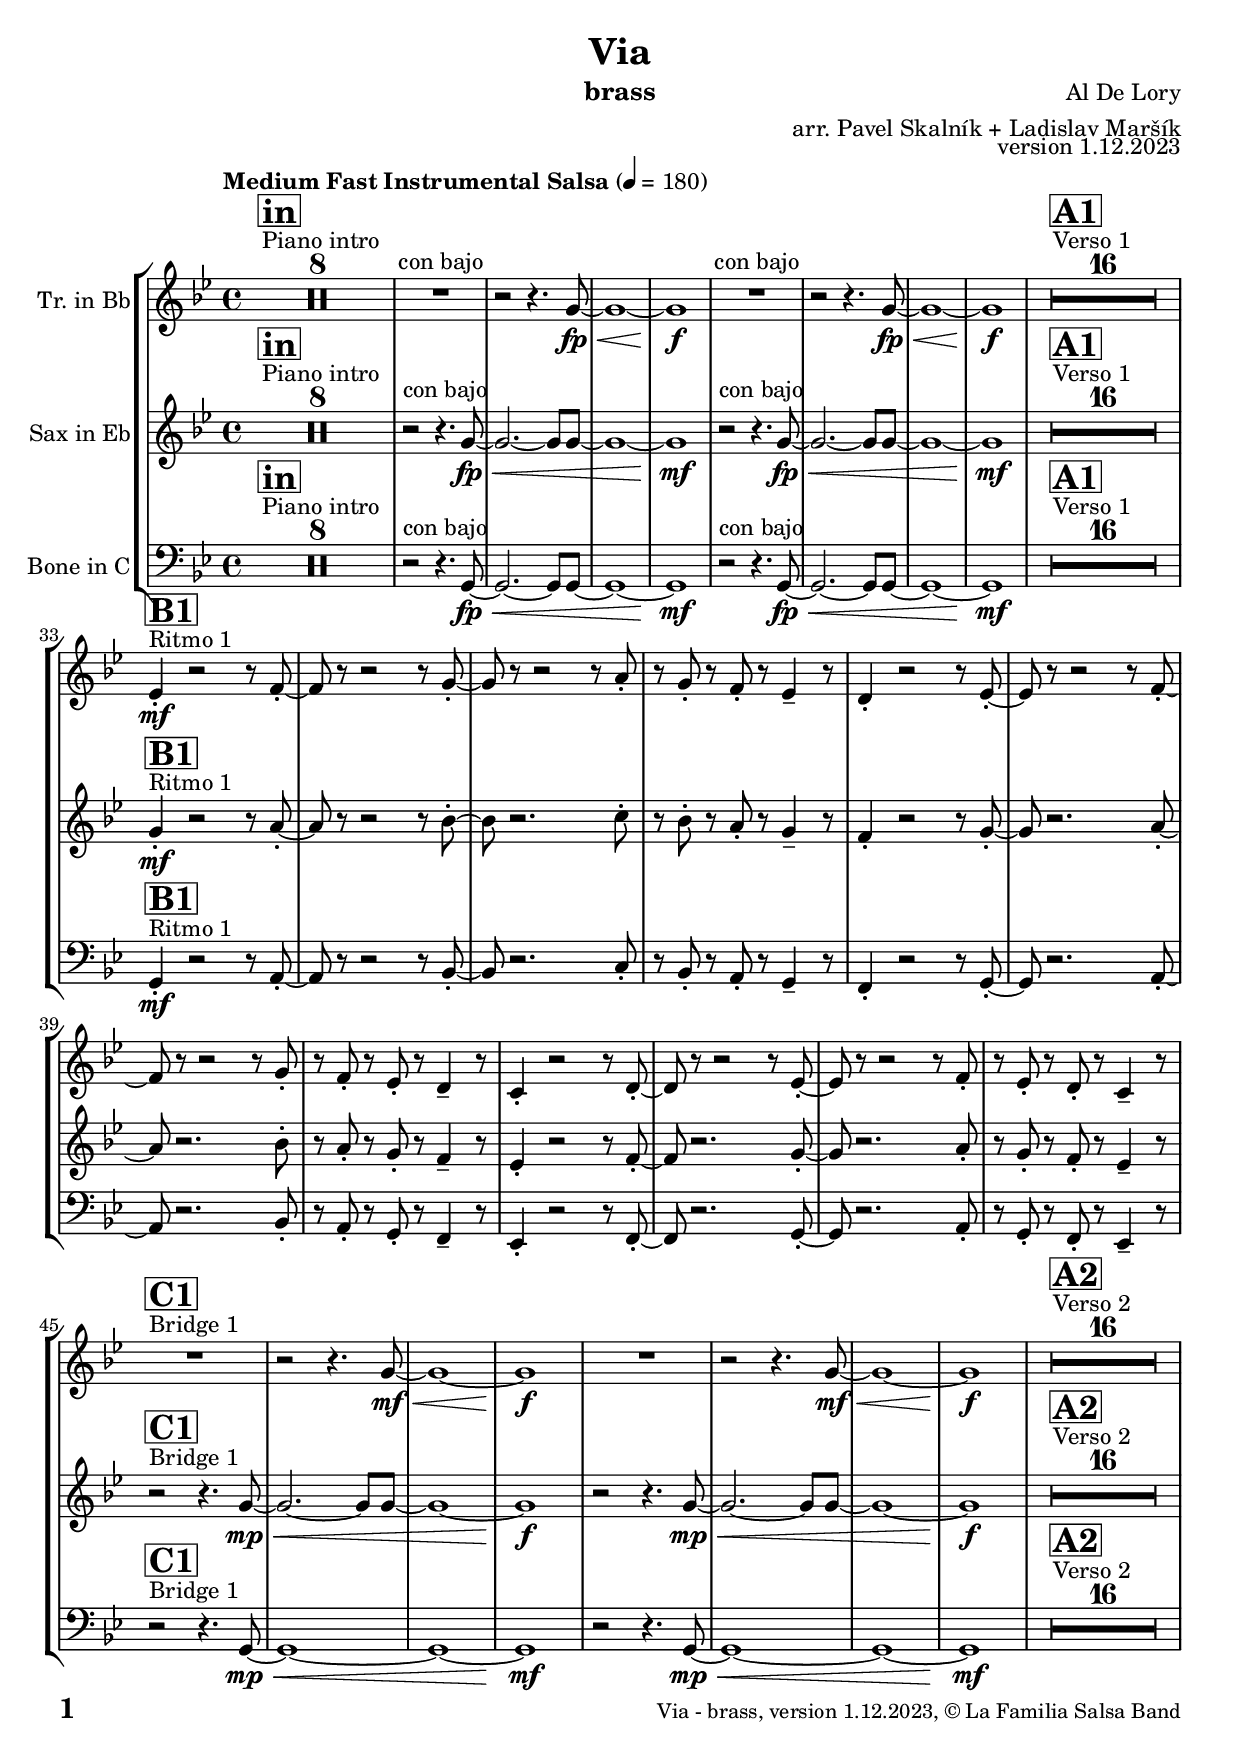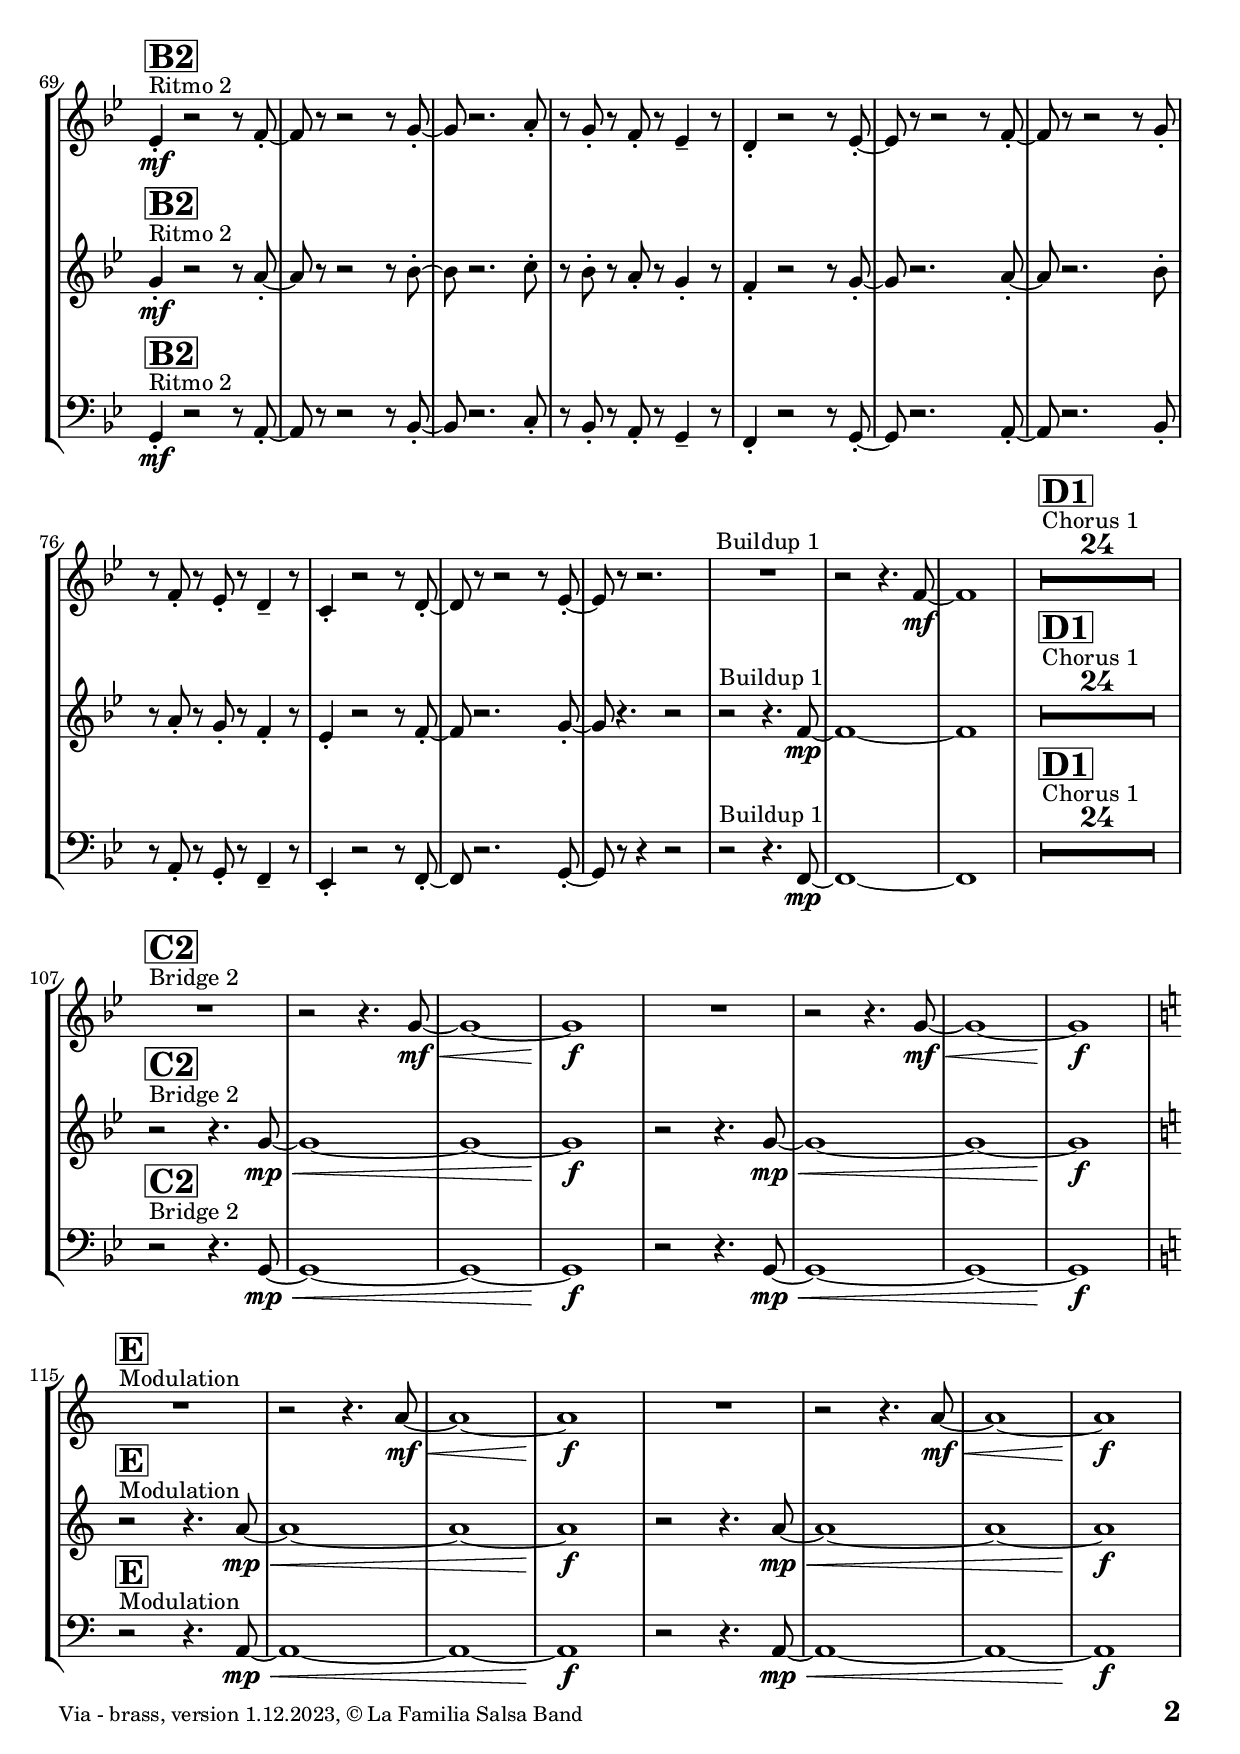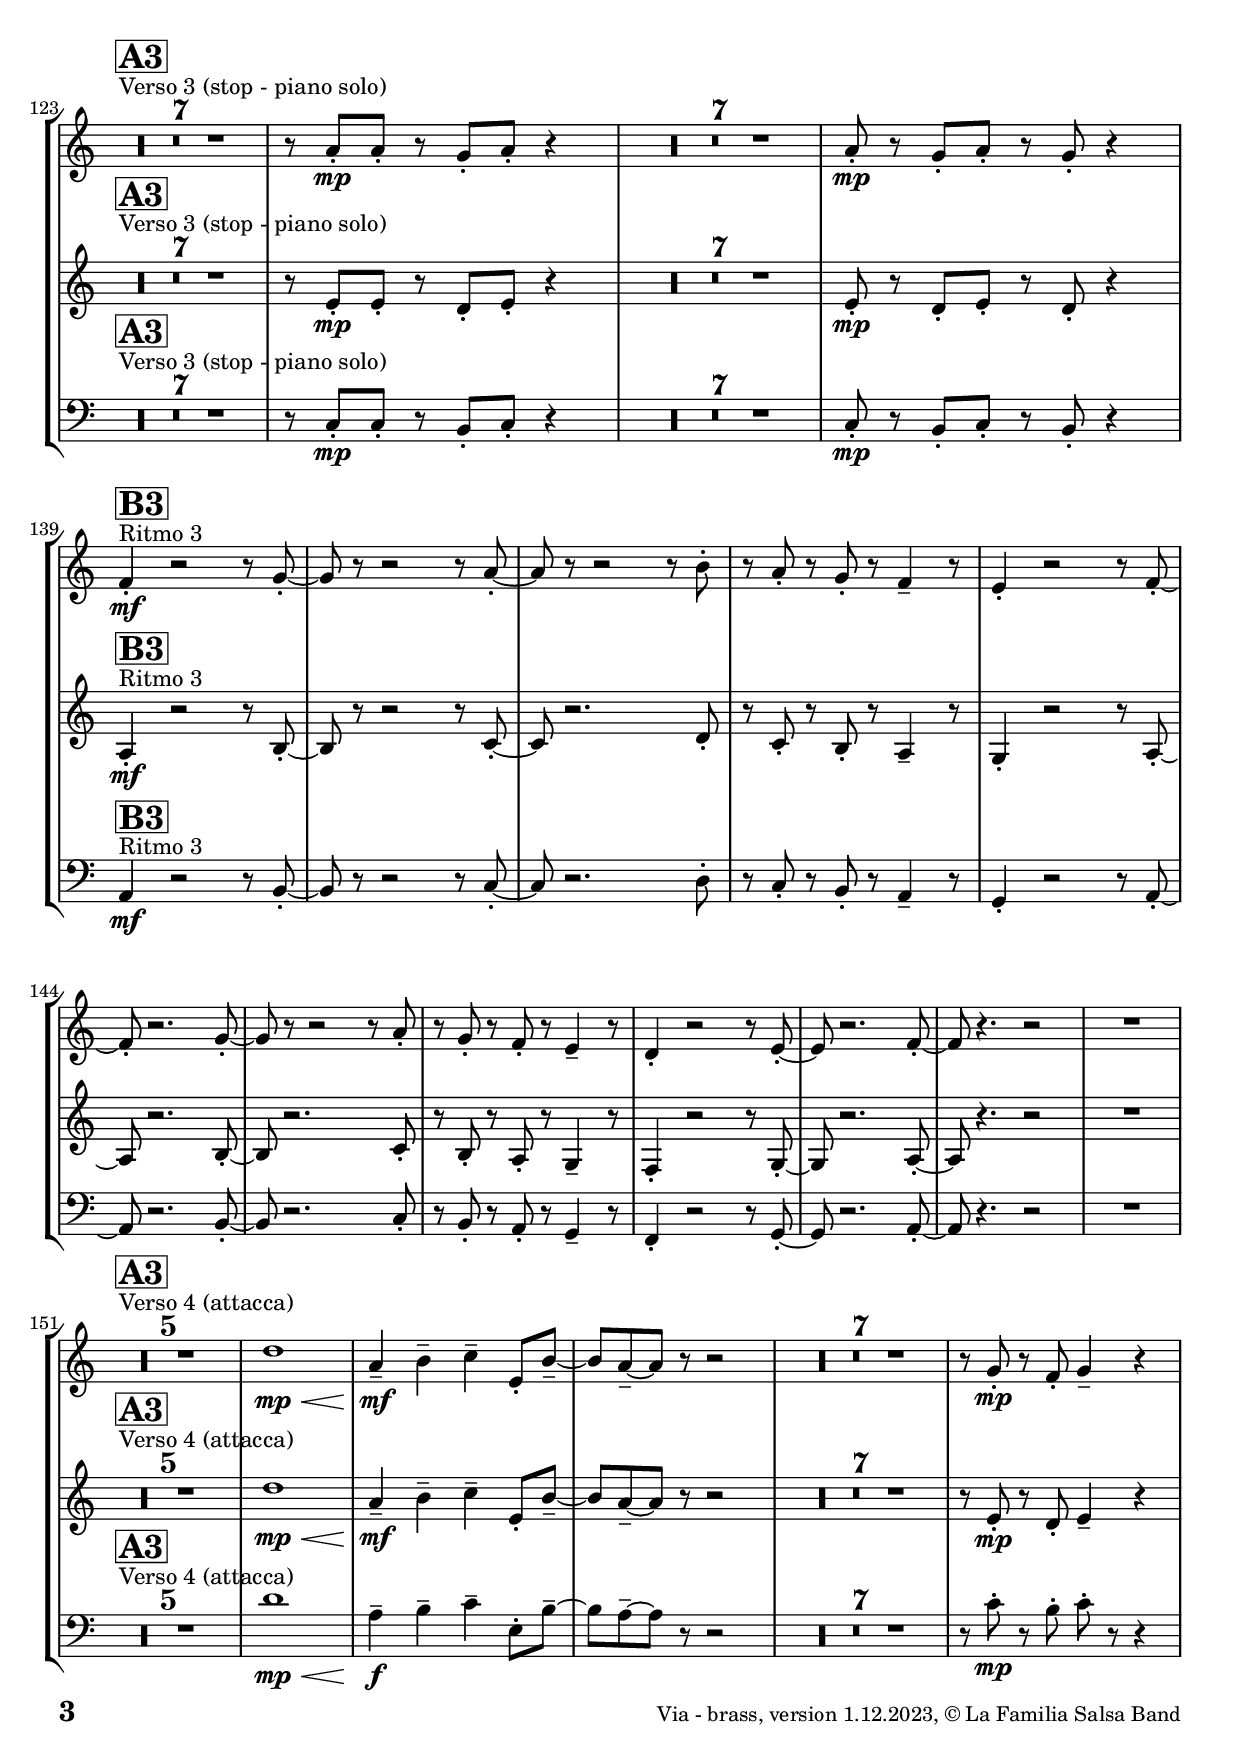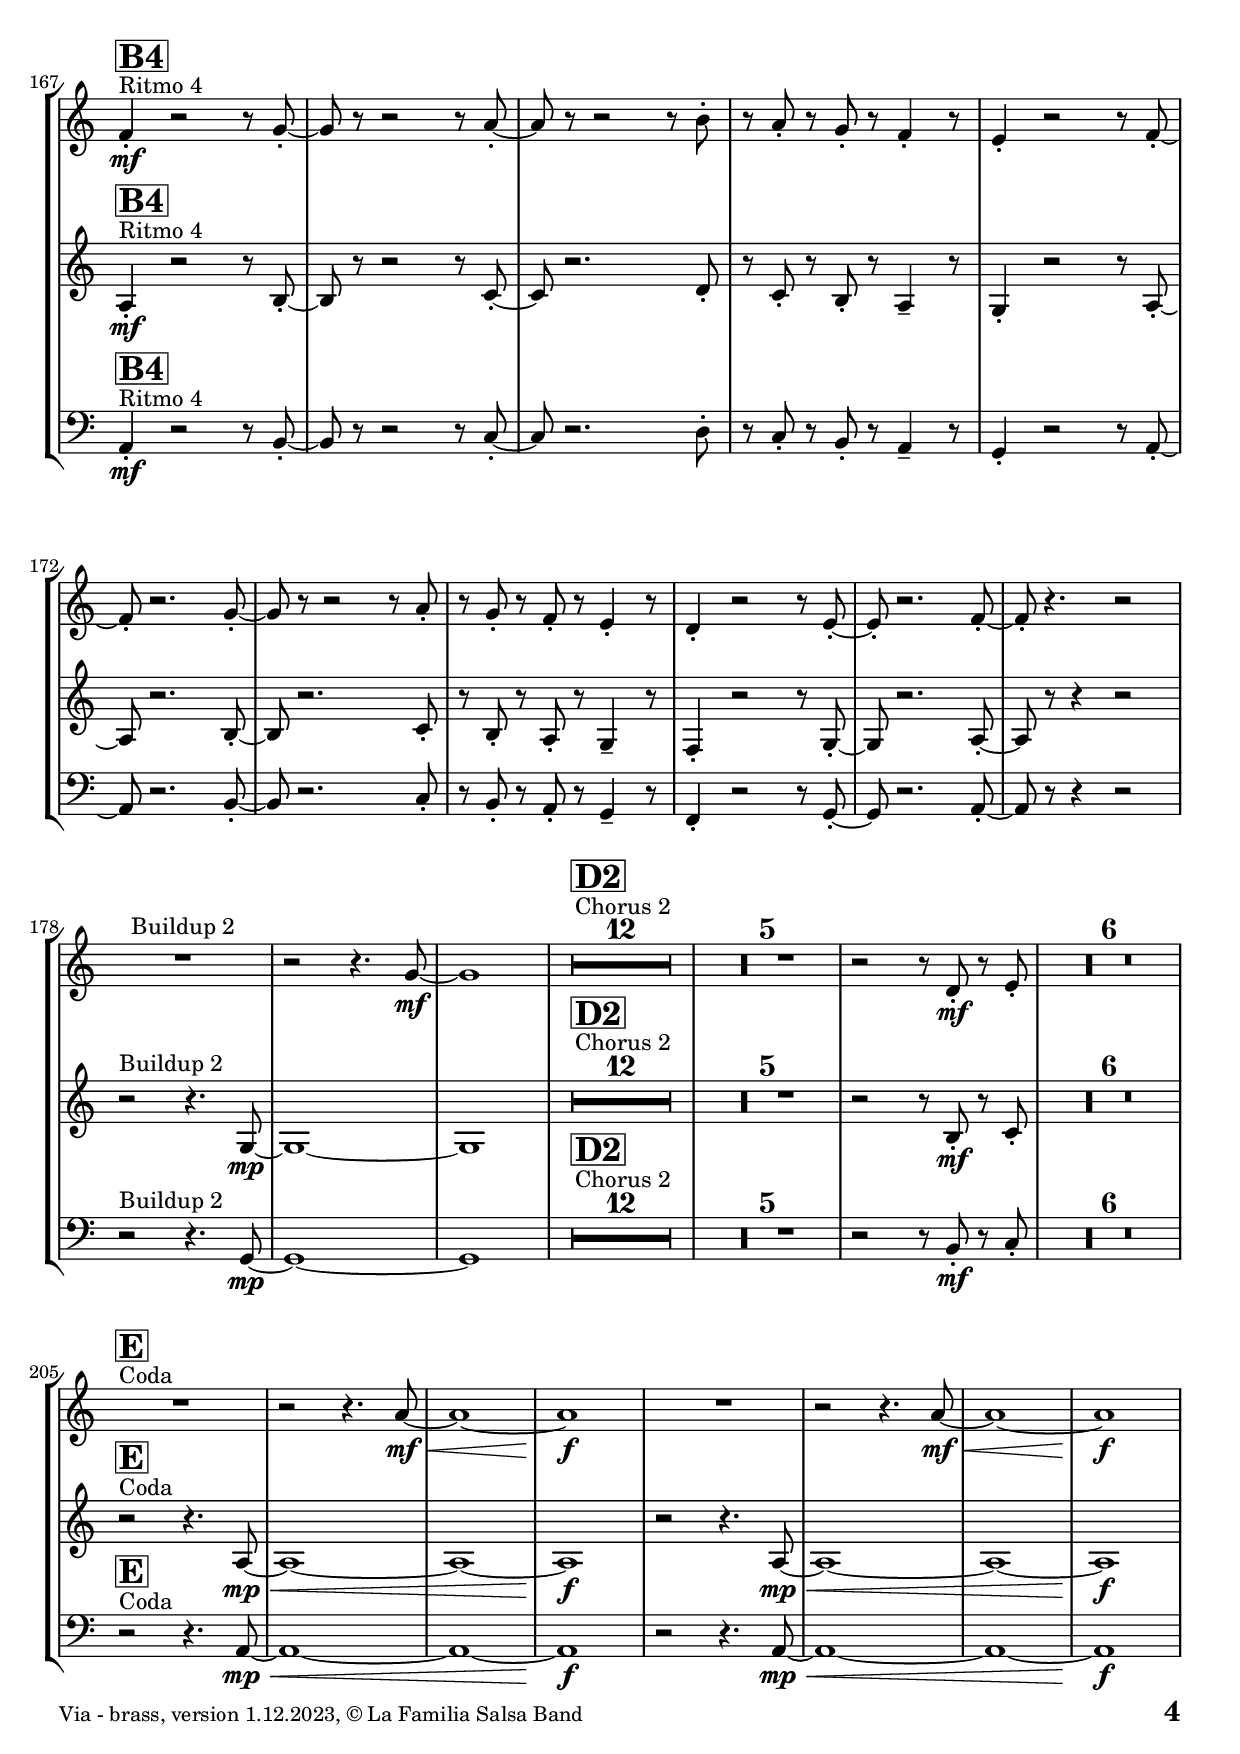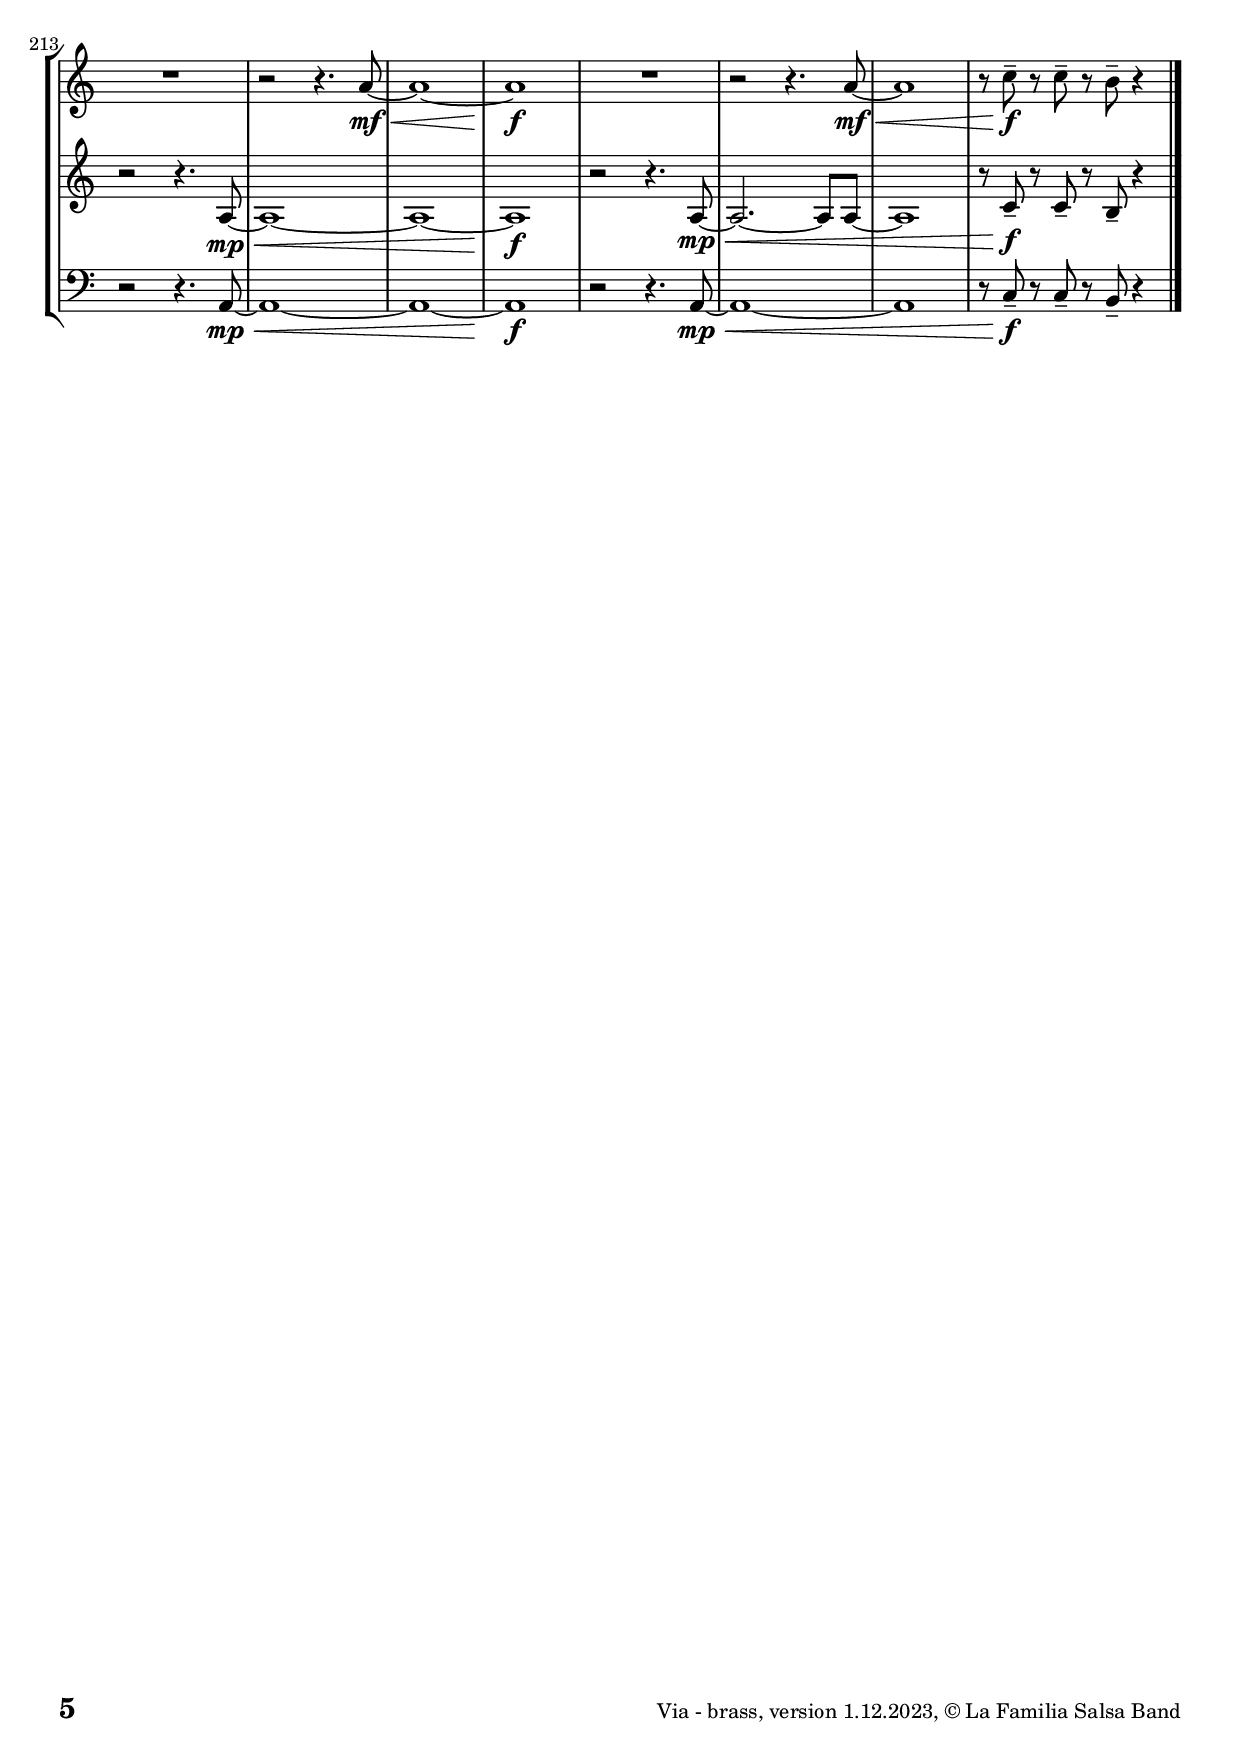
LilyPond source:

\version "2.24.0"

% Sheet revision 2022_09

% for score rendering
% - comment \repeatBracket command
% - comment markups that denote percussion repeats, e.g. ^\markup { \bold { \fontsize #2 "8x" } }
% - use simple page counter, only: \fromproperty #'page:page-number-string

\header {
  title = "Via"
  instrument = "brass"
  composer = "Al De Lory"
  arranger = "arr. Pavel Skalník + Ladislav Maršík"
  opus = "version 1.12.2023"
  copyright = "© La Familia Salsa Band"
}

inst =
#(define-music-function
  (string)
  (string?)
  #{ <>^\markup \abs-fontsize #16 \bold \box #string #})

makePercent = #(define-music-function (note) (ly:music?)
                 (make-music 'PercentEvent 'length (ly:music-length note)))

#(define (test-stencil grob text)
   (let* ((orig (ly:grob-original grob))
          (siblings (ly:spanner-broken-into orig)) ; have we been split?
          (refp (ly:grob-system grob))
          (left-bound (ly:spanner-bound grob LEFT))
          (right-bound (ly:spanner-bound grob RIGHT))
          (elts-L (ly:grob-array->list (ly:grob-object left-bound 'elements)))
          (elts-R (ly:grob-array->list (ly:grob-object right-bound 'elements)))
          (break-alignment-L
           (filter
            (lambda (elt) (grob::has-interface elt 'break-alignment-interface))
            elts-L))
          (break-alignment-R
           (filter
            (lambda (elt) (grob::has-interface elt 'break-alignment-interface))
            elts-R))
          (break-alignment-L-ext (ly:grob-extent (car break-alignment-L) refp X))
          (break-alignment-R-ext (ly:grob-extent (car break-alignment-R) refp X))
          (num
           (markup text))
          (num
           (if (or (null? siblings)
                   (eq? grob (car siblings)))
               num
               (make-parenthesize-markup num)))
          (num (grob-interpret-markup grob num))
          (num-stil-ext-X (ly:stencil-extent num X))
          (num-stil-ext-Y (ly:stencil-extent num Y))
          (num (ly:stencil-aligned-to num X CENTER))
          (num
           (ly:stencil-translate-axis
            num
            (+ (interval-length break-alignment-L-ext)
               (* 0.5
                  (- (car break-alignment-R-ext)
                     (cdr break-alignment-L-ext))))
            X))
          (bracket-L
           (markup
            #:path
            0.1 ; line-thickness
            `((moveto 0.5 ,(* 0.5 (interval-length num-stil-ext-Y)))
              (lineto ,(* 0.5
                          (- (car break-alignment-R-ext)
                             (cdr break-alignment-L-ext)
                             (interval-length num-stil-ext-X)))
                      ,(* 0.5 (interval-length num-stil-ext-Y)))
              (closepath)
              (rlineto 0.0
                       ,(if (or (null? siblings) (eq? grob (car siblings)))
                            -1.0 0.0)))))
          (bracket-R
           (markup
            #:path
            0.1
            `((moveto ,(* 0.5
                          (- (car break-alignment-R-ext)
                             (cdr break-alignment-L-ext)
                             (interval-length num-stil-ext-X)))
                      ,(* 0.5 (interval-length num-stil-ext-Y)))
              (lineto 0.5
                      ,(* 0.5 (interval-length num-stil-ext-Y)))
              (closepath)
              (rlineto 0.0
                       ,(if (or (null? siblings) (eq? grob (last siblings)))
                            -1.0 0.0)))))
          (bracket-L (grob-interpret-markup grob bracket-L))
          (bracket-R (grob-interpret-markup grob bracket-R))
          (num (ly:stencil-combine-at-edge num X LEFT bracket-L 0.4))
          (num (ly:stencil-combine-at-edge num X RIGHT bracket-R 0.4)))
     num))

#(define-public (Measure_attached_spanner_engraver context)
   (let ((span '())
         (finished '())
         (event-start '())
         (event-stop '()))
     (make-engraver
      (listeners ((measure-counter-event engraver event)
                  (if (= START (ly:event-property event 'span-direction))
                      (set! event-start event)
                      (set! event-stop event))))
      ((process-music trans)
       (if (ly:stream-event? event-stop)
           (if (null? span)
               (ly:warning "You're trying to end a measure-attached spanner but you haven't started one.")
               (begin (set! finished span)
                 (ly:engraver-announce-end-grob trans finished event-start)
                 (set! span '())
                 (set! event-stop '()))))
       (if (ly:stream-event? event-start)
           (begin (set! span (ly:engraver-make-grob trans 'MeasureCounter event-start))
             (set! event-start '()))))
      ((stop-translation-timestep trans)
       (if (and (ly:spanner? span)
                (null? (ly:spanner-bound span LEFT))
                (moment<=? (ly:context-property context 'measurePosition) ZERO-MOMENT))
           (ly:spanner-set-bound! span LEFT
                                  (ly:context-property context 'currentCommandColumn)))
       (if (and (ly:spanner? finished)
                (moment<=? (ly:context-property context 'measurePosition) ZERO-MOMENT))
           (begin
            (if (null? (ly:spanner-bound finished RIGHT))
                (ly:spanner-set-bound! finished RIGHT
                                       (ly:context-property context 'currentCommandColumn)))
            (set! finished '())
            (set! event-start '())
            (set! event-stop '()))))
      ((finalize trans)
       (if (ly:spanner? finished)
           (begin
            (if (null? (ly:spanner-bound finished RIGHT))
                (set! (ly:spanner-bound finished RIGHT)
                      (ly:context-property context 'currentCommandColumn)))
            (set! finished '())))
       (if (ly:spanner? span)
           (begin
            (ly:warning "I think there's a dangling measure-attached spanner :-(")
            (ly:grob-suicide! span)
            (set! span '())))))))

\layout {
  \context {
    \Staff
    \consists #Measure_attached_spanner_engraver
    \override MeasureCounter.font-encoding = #'latin1
    \override MeasureCounter.font-size = 0
    \override MeasureCounter.outside-staff-padding = 2
    \override MeasureCounter.outside-staff-horizontal-padding = #0
  }
}

repeatBracket = #(define-music-function
                  (parser location N note)
                  (number? ly:music?)
                  #{
                    \override Staff.MeasureCounter.stencil =
                    #(lambda (grob) (test-stencil grob #{ #(string-append(number->string N) "x") #} ))
                    \startMeasureCount
                    \repeat volta #N { $note }
                    \stopMeasureCount
                  #}
                  )


Trumpet = \new Voice
\transpose c d
\relative c'' {
  \set Staff.instrumentName = \markup {
    \center-align { "Tr. in Bb" }
  }
  \set Staff.midiInstrument = "trumpet"
  \set Staff.midiMaximumVolume = #1.0

  \key g \minor
  \time 4/4
  \tempo "Medium Fast Instrumental Salsa" 4 = 180

  s1*0
  ^\markup { "Piano intro" }
  \inst "in"
  R1*8

  \repeat volta 2 {
    R1 ^\markup { "con bajo" } |
    r2 r4. g8 \fp \< ~ |
    g1 ~ |
    g1 \f
  }

  s1*0
  ^\markup { "Verso 1" }
  \inst "A1"
  R1*16 \break

  s1*0
  ^\markup { "Ritmo 1" }
  \inst "B1"
  es4 -. \mf r2 r8 f8 -. ~ |
  f8 r8 r2 r8 g8 -. ~ |
  g8 r8 r2 r8 a8 -. |
  r8 g8 -. r8 f8 -. r8 es4 -- r8|
  d4 -. r2 r8 es8 -. ~ |
  es8 r8 r2 r8 f8 -. ~ |
  f8 r8 r2 r8 g8 -. |
  r8 f8 -. r8 es8 -. r8 d4 -- r8 |
  c4 -. r2 r8 d8 -. ~ |
  d8 r8 r2 r8 es8 -. ~ |
  es8 r8 r2 r8 f8 -. |
  r8 es8 -. r8 d8 -. r8 c4 -- r8 | \break
  
  s1*0
  ^\markup { "Bridge 1" }
  \inst "C1"
  \repeat volta 2 {
    R1 |
    r2 r4. g'8 \mf \< ~ |
    g1 ~ |
    g1 \f |
  }

  s1*0
  ^\markup { "Verso 2" }
  \inst "A2"
  R1*16 

  s1*0
  ^\markup { "Ritmo 2" }
  \inst "B2"
  es4 -. \mf r2 r8 f8 -. ~ |
  f8 r8 r2 r8 g8 -. ~ |
  g8 r2. a8 -. |
  r8 g8 -. r8 f8 -. r8 es4 -- r8|
  d4 -. r2 r8 es8 -. ~ |
  es8 r8 r2 r8 f8 -. ~ |
  f8 r8 r2 r8 g8 -. |
  r8 f8 -. r8 es8 -. r8 d4 -- r8 |
  c4 -. r2 r8 d8 -. ~ |
  d8 r8 r2 r8 es8 -. ~ |
  es8 r8 r2. |
  R1 ^\markup { "Buildup 1" } |
  r2 r4. f8 \mf ~ |
  f1 |
  
  s1*0 
  ^\markup { "Chorus 1" }
  \inst "D1"
  R1*24 \break

  s1*0 
  ^\markup { "Bridge 2" }
  \inst "C2"
  \repeat volta 2 {
    R1|
    r2 r4. g8 \mf \< ~ |
    g1 ~ |
    g1 \f
  }
  
  s1*0 
  ^\markup { "Modulation" }
  \key a \minor
  \inst "E"
  \repeat volta 2 {
    R1|
    r2 r4. a8 \mf \< ~ |
    a1 ~ |
    a1 \f
  } \break

  s1*0 
  ^\markup { "Verso 3 (stop - piano solo)" }
  \inst "A3"
  R1*7
  r8 a8 -. \mp a8 -. r8 g8 -. a8 -. r4 |
  R1*7
  a8 -. \mp r8 g8 -. a8 -. r8 g8 -. r4 | \break

  s1*0
  ^\markup { "Ritmo 3" }
  \inst "B3"
  f4 \mf -. r2 r8 g8 -. ~ |
  g8 r8 r2 r8 a8 -. ~ |
  a8 r8 r2 r8 b8 -. |
  r8 a8 -. r8 g8 -. r8 f4 -- r8 |
  e4 -. r2 r8 f8 -. ~ |
  f8 -. r2. g8 -. ~ |
  g8 r8 r2 r8 a8 -. |
  r8 g8 -. r8 f8 -. r8 e4 -- r8 |
  d4 -. r2 r8 e8 -. ~ |
  e8 r2. f8 -. ~ |
  f8 r4. r2 |
  R1 | \break

  s1*0 
  ^\markup { "Verso 4 (attacca)" }
  \inst "A3"
  R1*5
  d'1 \mp \< | 
  a4 \mf -- b4 -- c4 -- e,8 -. b'8 -- ~ |
  b8 a8 -- ~ a8 r8 r2 |
  R1*7|
  r8 g8 -. \mp r8 f8 -. g4 -- r4 | \break
  
   s1*0
  ^\markup { "Ritmo 4" }
  \inst "B4"
  f4 \mf -. r2 r8 g8 -. ~ |
  g8 r8 r2 r8 a8 -. ~ |
  a8 r8 r2 r8 b8 -. |
  r8 a8 -. r8 g8 -. r8 f4 -. r8 |
  e4 -. r2 r8 f8 -. ~ |
  f8 -. r2. g8 -. ~ |
  g8 r8 r2 r8 a8 -. |
  r8 g8 -. r8 f8 -. r8 e4 -. r8 |
  d4 -. r2 r8 e8 -. ~ |
  e8 -. r2. f8 -. ~ |
  f8 -. r4. r2| \break
  
  R1 ^\markup { "Buildup 2" } |
  r2 r4.  g8 \mf ~ |
  g1 |
  
  s1*0 
  ^\markup { "Chorus 2" }
  \inst "D2"
  R1*12 |
  R1 * 5
  r2 r8 d8 -. \mf r8 e8 -. |
  R1*6 \break

  s1*0 
  ^\markup { "Coda" }
  \inst "E"
  \repeat volta 4 {
    R1 |
    \alternative {
      {
        r2 r4. a8 \mf \< ~ |
    a1 ~ |
    a1 \f
      }
      {
        r2 r4. a8 \mf \< ~ |
        a1 |
        r8 c8 -- \f r8 c8 -- r8 b8 -- r4 |
      }
    }
  }

  \label #'lastPage
  \bar "|."
}

Sax = \new Voice
\transpose c a'
\relative c' {
  \set Staff.instrumentName = \markup {
    \center-align { "Sax in Eb" }
  }
  \set Staff.midiInstrument = "Trombone"
  \set Staff.midiMaximumVolume = #1.0

  \key g \minor
  \time 4/4
  \tempo "Medium Fast Instrumental Salsa" 4 = 180

  s1*0
  ^\markup { "Piano intro" }
  \inst "in"
  R1*8
  
  \repeat volta 2 { r2 ^\markup { "con bajo" } r4.g8 \fp \< ~|g2.~g8g8~|g1~|g1 \mf }
  s1*0
  ^\markup { "Verso 1" }
  \inst "A1"
  R1*16 \break
  
    s1*0
  ^\markup { "Ritmo 1" }
  \inst "B1"
  g4  -. \mf r2r8a8 -. ~| a8 r8r2r8bes8 -. ~| bes8 r2.c8 -. | r8bes8 -. r8a8 -. r8g4 -- r8|
  f4 -. r2r8g8 -. ~| g8 r2.a8 -. ~| a8 r2.bes8 -. | r8a8 -. r8g8 -. r8f4 -- r8|
  es4 -. r2r8f8 -. ~| f8 r2.g8 -. ~| g8 r2.a8 -. | r8g8 -. r8f8 -. r8es4 -- r8| \break 

   s1*0
  ^\markup { "Bridge 1" }
  \inst "C1"
  \repeat volta 2 { r2 r4.g8 \mp \< ~|g2.~g8g8~|g1~|g1 \f }

  s1*0
  ^\markup { "Verso 2" }
  \inst "A2"
  R1*16 
  
    s1*0
  ^\markup { "Ritmo 2" }
  \inst "B2"
  g4 \mf -. r2r8a8 -. ~| a8 r8r2r8bes8 -. ~| bes8 r2.c8 -. | r8bes8 -. r8a8 -. r8g4 -. r8|
  f4 -. r2r8g8 -. ~| g8 r2.a8 -. ~| a8 r2.bes8 -. | r8a8 -. r8g8 -. r8f4 -. r8|
  es4 -. r2r8f8 -. ~| f8 r2.g8 -. ~| g8 r4. r2 | r2  ^\markup { "Buildup 1" } r4. f8 \mp ~|f1~|f1
  s1*0 
  ^\markup { "Chorus 1" }
  \inst "D1"
  R1*24 \break
  s1*0 
  ^\markup { "Bridge 2" }
  \inst "C2"
  \repeat volta 2 { r2 r4.g8 \mp \< ~|g1~|g1~|g1 \f }
  s1*0 
  ^\markup { "Modulation" }
  \key a \minor
  \inst "E"
  \repeat volta 2 { r2 r4.a8~\mp \< |a1~|a1~|a1 \f }
  
    s1*0 
  ^\markup { "Verso 3 (stop - piano solo)" }
  \inst "A3"
  R1*7
  r8e8 -. \mp e8 -. r8d8 -. e8 -. r4| R1*7| e8 \mp -. r8d8 -. e8 -. r8d8 -. r4| \break
  
    s1*0
  ^\markup { "Ritmo 3" }
  \inst "B3"
  a4 \mf -. r2r8b8 -. ~| b8r8r2r8c8 -. ~| c8 r2.d8 -. | r8c8 -. r8b8 -. r8a4 -- r8|
  g4 -. r2r8a8 -. ~| a8r2.b8 -. ~| b8 r2.c8 -. | r8b8 -. r8a8 -. r8g4 -- r8|
  f4 -. r2r8g8 -. ~| g8r2.a8 -. ~| a8 r4. r2 |
  R1 | \break
  s1*0 
  ^\markup { "Verso 4 (attacca)" }
  \inst "A3"
  R1*5
  d'1  \mp \< |a4 \mf -- b4 -- c4 -- e,8 -. b'8 --~  |b8 a8-- ~ a8 r8 r2|
  R1*7|
  r8e8 \mp -. r8d8 -. e4 -- r4 | \break
  
     s1*0
  ^\markup { "Ritmo 4" }
  \inst "B4"
  a, 4 \mf -. r2r8b8 -. ~| b8r8r2r8c8 -. ~| c8 r2.d8 -. | r8c8 -. r8b8 -. r8a4 -- r8|
  g4 -. r2r8a8 -. ~| a8r2.b8 -. ~| b8 r2.c8 -. | r8b8 -. r8a8 -. r8g4 -- r8|
  f4 -. r2r8g8 -. ~| g8r2.a8 -. ~| a8 r8 r4 r2| \break
  
  r2 ^\markup { "Buildup 2" }  r4.g8 \mp ~ |g1 ~|g1|
  s1*0 
  ^\markup { "Chorus 2" }
  \inst "D2"
  R1*12
  R1 * 5
  r2r8b8\mf -. r8c8 -.  |
  R1*6| \break
  
  s1*0 
  ^\markup { "Coda" }
  \inst "E"

  \repeat volta 4 {
    
    r2 r4.a8~ \mp \< |
    
    \alternative {
      {
    a1~|a1~|a1 \f
      } 
      {
        a2. ~a8a8~|a1 |r8c8 \f -- r8c8 -- r8b8 --r4|
      }
    }
  }

  \label #'lastPage
  \bar "|."
}

Trombone = \new Voice
\relative c {
  \set Staff.instrumentName = \markup {
    \center-align { "Bone in C" }
  }
  \set Staff.midiInstrument = "Trombone"
  \set Staff.midiMaximumVolume = #1.0

\clef bass
  \key g \minor
  \time 4/4
  \tempo "Medium Fast Instrumental Salsa" 4 = 180

  s1*0
  ^\markup { "Piano intro" }
  \inst "in"
  R1*8

\repeat volta 2 { r2 ^\markup { "con bajo" }  r4.g8 \fp \<~|g2.~g8g8~|g1~|g1 \mf }
  s1*0
  ^\markup { "Verso 1" }
  \inst "A1"
  R1*16 \break
  
      s1*0
  ^\markup { "Ritmo 1" }
  \inst "B1"
g4 \mf -. r2r8a8 -. ~| a8r8r2r8bes8 -. ~| bes8 r2.c8 -. | r8bes8 -. r8a8 -. r8g4 -- r8|
f4 -. r2r8g8 -. ~| g8r2.a8 -. ~| a8 r2.bes8 -. | r8a8 -. r8g8 -. r8f4 -- r8|
es4 -. r2r8f8 -. ~| f8r2.g8 -. ~| g8 r2.a8 -. | r8g8 -. r8f8 -. r8es4 -- r8| \break

   s1*0
  ^\markup { "Bridge 1" }
  \inst "C1"
\repeat volta 2 { r2 r4.g8  \mp \<  ~|g1~|g1~|g1 \mf }
  s1*0
  ^\markup { "Verso 2" }
  \inst "A2"
  R1*16 
  
      s1*0
  ^\markup { "Ritmo 2" }
  \inst "B2"
g4 \mf -. r2r8a8 -. ~| a8r8r2r8bes8 -. ~| bes8 r2.c8 -. | r8bes8 -. r8a8 -. r8g4 -- r8|
f4 -. r2r8g8 -. ~| g8r2.a8 -. ~| a8 r2.bes8 -. | r8a8 -. r8g8 -. r8f4 -- r8|
es4 -. r2r8f8 -. ~| f8r2.g8 -. ~| g8 r8r4r2|r2 ^\markup { "Buildup 1" }  r4.f8 \mp ~|f1~|f 1
 s1*0 
  ^\markup { "Chorus 1" }
  \inst "D1"
  R1*24 \break 
  s1*0 
  ^\markup { "Bridge 2" }
  \inst "C2"
\repeat volta 2 { r2 r4.g8 \mp \< ~|g1~|g1~|g1 \f }
  s1*0 
  ^\markup { "Modulation" }
  \key a \minor
  \inst "E"
\repeat volta 2 { r2 r4.a8 \mp \< ~|a1~|a1~|a1 \f }

  
    s1*0 
  ^\markup { "Verso 3 (stop - piano solo)" }
  \inst "A3"
  R1*7
r8c8 \mp -. c8 -. r8b8 -. c8 -. r4| R1*7| c8 \mp -. r8b8 -. c8 -. r8b8 -. r4| \break

  s1*0
  ^\markup { "Ritmo 3" }
  \inst "B3"
a4 \mf r2r8b8 -. ~| b8r8r2r8c8 -. ~| c8 r2.d8 -. | r8c8 -. r8b8 -. r8a4 -- r8|
g4 -. r2r8a8 -. ~| a8r2.b8 -. ~| b8 r2.c8 -. | r8b8 -. r8a8 -. r8g4 -- r8|
f4 -. r2r8g8 -. ~| g8r2.a8 -. ~| a8 r4. r2 |
  R1 | \break
  s1*0 
  ^\markup { "Verso 4 (attacca)" }
  \inst "A3"
R1*5
d'1 \mp \< |a4 \f -- b4 -- c4 -- e,8 -. b'8 -- ~| b8 a8 -- ~ a8 r8 r2|
R1*7|
r8c8 \mp -. r8b8 -. c8 -. r8r4 | \break

     s1*0
  ^\markup { "Ritmo 4" }
  \inst "B4"
a,4 \mf -. r2r8b8 -. ~| b8r8r2r8c8 -. ~| c8 r2.d8 -. | r8c8 -. r8b8 -. r8a4 -- r8|
g4 -. r2r8a8 -. ~| a8r2.b8 -. ~| b8 r2.c8 -. | r8b8 -. r8a8 -. r8g4 -- r8|
f4 -. r2r8g8 -. ~| g8r2.a8 -. ~| a8 r8 r4 r2|r2 ^\markup { "Buildup 2" } r4.g8 \mp ~ |g1~|g1 |
s1*0 
  ^\markup { "Chorus 2" }
  \inst "D2"
  R1*12
  R1 * 5
r2r8b8 \mf -. r8c8 -. |R1*6| \break
  s1*0 
  ^\markup { "Coda" }
  \inst "E"
\repeat volta 4 {
  r2 r4.a8 \mp \< ~|
                  \alternative { 
                   {
                     a1~|
                  a1~|
                  a1 \f 
                   }
                   {
                     a1 ~|a1|r8c8 \f -- r8c8 -- r8b8 -- r4|
                   }
                  }
}

  \label #'lastPage
  \bar "|."
}

\score {
  \compressMMRests \unfoldRepeats {
    \new StaffGroup \with {
      \consists "Volta_engraver"
    }<<
      \new Staff << \transpose d c \Trumpet >>
      \new Staff << \transpose a c \Sax >>
      \new Staff << \Trombone >>
    >>
  }
  \layout {
    \context {
      \Score
      \remove "Volta_engraver"
    }
  }
}

\score {
  \unfoldRepeats {
    <<
      \transpose d c  \Trumpet 
      \transpose a c \Sax 
      \Trombone
    >>
  }
  \midi { } 
}

\paper {
  system-system-spacing =
  #'((basic-distance . 15)
     (minimum-distance . 10)
     (padding . 1)
     (stretchability . 60))
  between-system-padding = #2
  bottom-margin = 5\mm

  print-page-number = ##t
  print-first-page-number = ##t
  oddHeaderMarkup = \markup \fill-line { " " }
  evenHeaderMarkup = \markup \fill-line { " " }
  oddFooterMarkup = \markup {
    \fill-line {
      \bold \fontsize #2
      %\concat { \fromproperty #'page:page-number-string "/" \page-ref #'lastPage "0" "?" }
      \fromproperty #'page:page-number-string 

      \fontsize #-1
      \concat { \fromproperty #'header:title " - " \fromproperty #'header:instrument ", " \fromproperty #'header:opus ", " \fromproperty #'header:copyright }
    }
  }
  evenFooterMarkup = \markup {
    \fill-line {
      \fontsize #-1
      \concat { \fromproperty #'header:title " - " \fromproperty #'header:instrument ", " \fromproperty #'header:opus ", " \fromproperty #'header:copyright }

      \bold \fontsize #2
      %\concat { \fromproperty #'page:page-number-string "/" \page-ref #'lastPage "0" "?" }
      \fromproperty #'page:page-number-string
    }
  }
}